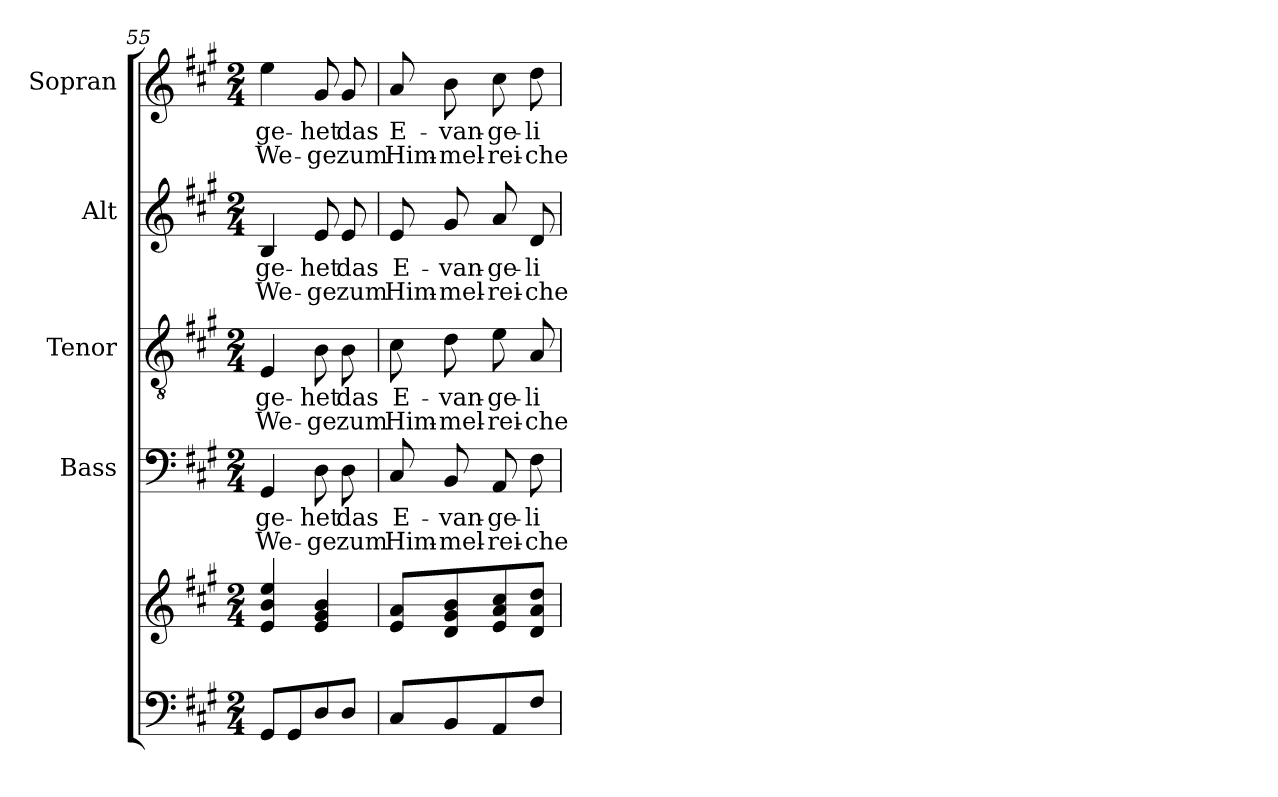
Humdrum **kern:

**kern	**kern	**kern	**text	**text	**kern	**text	**text	**kern	**text	**text	**kern	**text	**text
*part5	*part5	*part4	*part4	*part4	*part3	*part3	*part3	*part2	*part2	*part2	*part1	*part1	*part1
*staff6	*staff5	*staff4	*staff4	*staff4	*staff3	*staff3	*staff3	*staff2	*staff2	*staff2	*staff1	*staff1	*staff1
*	*	*I"Bass	*	*	*I"Tenor	*	*	*I"Alt	*	*	*I"Sopran	*	*
*	*	*I'B.	*	*	*I'T.	*	*	*I'A.	*	*	*I'S.	*	*
*clefF4	*clefG2	*clefF4	*	*	*clefGv2	*	*	*clefG2	*	*	*clefG2	*	*
*k[f#c#g#]	*k[f#c#g#]	*k[f#c#g#]	*	*	*k[f#c#g#]	*	*	*k[f#c#g#]	*	*	*k[f#c#g#]	*	*
*A:	*A:	*A:	*	*	*A:	*	*	*A:	*	*	*A:	*	*
*M2/4	*M2/4	*M2/4	*	*	*M2/4	*	*	*M2/4	*	*	*M2/4	*	*
=55	=55	=55	=55	=55	=55	=55	=55	=55	=55	=55	=55	=55	=55
!	!	!	!LO:LY:b	!LO:LY:b	!	!LO:LY:b	!LO:LY:b	!	!LO:LY:b	!LO:LY:b	!	!LO:LY:b	!LO:LY:b
8GG#/L	4e/ 4b/ 4ee/	4GG#/	ge-	We-	4E/	ge-	We-	4B/	ge-	We-	4ee\	ge-	We-
8GG#/	.	.	.	.	.	.	.	.	.	.	.	.	.
!	!	!	!LO:LY:b	!LO:LY:b	!	!LO:LY:b	!LO:LY:b	!	!LO:LY:b	!LO:LY:b	!	!LO:LY:b	!LO:LY:b
8D/	4e/ 4g#/ 4b/	8D\	-het	-ge	8B\	-het	-ge	8e/	-het	-ge	8g#/	-het	-ge
!	!	!	!LO:LY:b	!LO:LY:b	!	!LO:LY:b	!LO:LY:b	!	!LO:LY:b	!LO:LY:b	!	!LO:LY:b	!LO:LY:b
8D/J	.	8D\	das	zum	8B\	das	zum	8e/	das	zum	8g#/	das	zum
=56	=56	=56	=56	=56	=56	=56	=56	=56	=56	=56	=56	=56	=56
!	!	!	!LO:LY:b	!LO:LY:b	!	!LO:LY:b	!LO:LY:b	!	!LO:LY:b	!LO:LY:b	!	!LO:LY:b	!LO:LY:b
8C#/L	8e/ 8a/L	8C#/	E-	Him-	8c#\	E-	Him-	8e/	E-	Him-	8a/	E-	Him-
!	!	!	!LO:LY:b	!LO:LY:b	!	!LO:LY:b	!LO:LY:b	!	!LO:LY:b	!LO:LY:b	!	!LO:LY:b	!LO:LY:b
8BB/	8d/ 8g#/ 8b/	8BB/	-van-	-mel-	8d\	-van-	-mel-	8g#/	-van-	-mel-	8b\	-van-	-mel-
!	!	!	!LO:LY:b	!LO:LY:b	!	!LO:LY:b	!LO:LY:b	!	!LO:LY:b	!LO:LY:b	!	!LO:LY:b	!LO:LY:b
8AA/	8e/ 8a/ 8cc#/	8AA/	-ge-	-rei-	8e\	-ge-	-rei-	8a/	-ge-	-rei-	8cc#\	-ge-	-rei-
!	!	!	!LO:LY:b	!LO:LY:b	!	!LO:LY:b	!LO:LY:b	!	!LO:LY:b	!LO:LY:b	!	!LO:LY:b	!LO:LY:b
8F#/J	8d/ 8a/ 8dd/J	8F#\	-li-	-che	8A/	-li-	-che	8d/	-li-	-che	8dd\	-li-	-che
=	=	=	=	=	=	=	=	=	=	=	=	=	=
*-	*-	*-	*-	*-	*-	*-	*-	*-	*-	*-	*-	*-	*-
